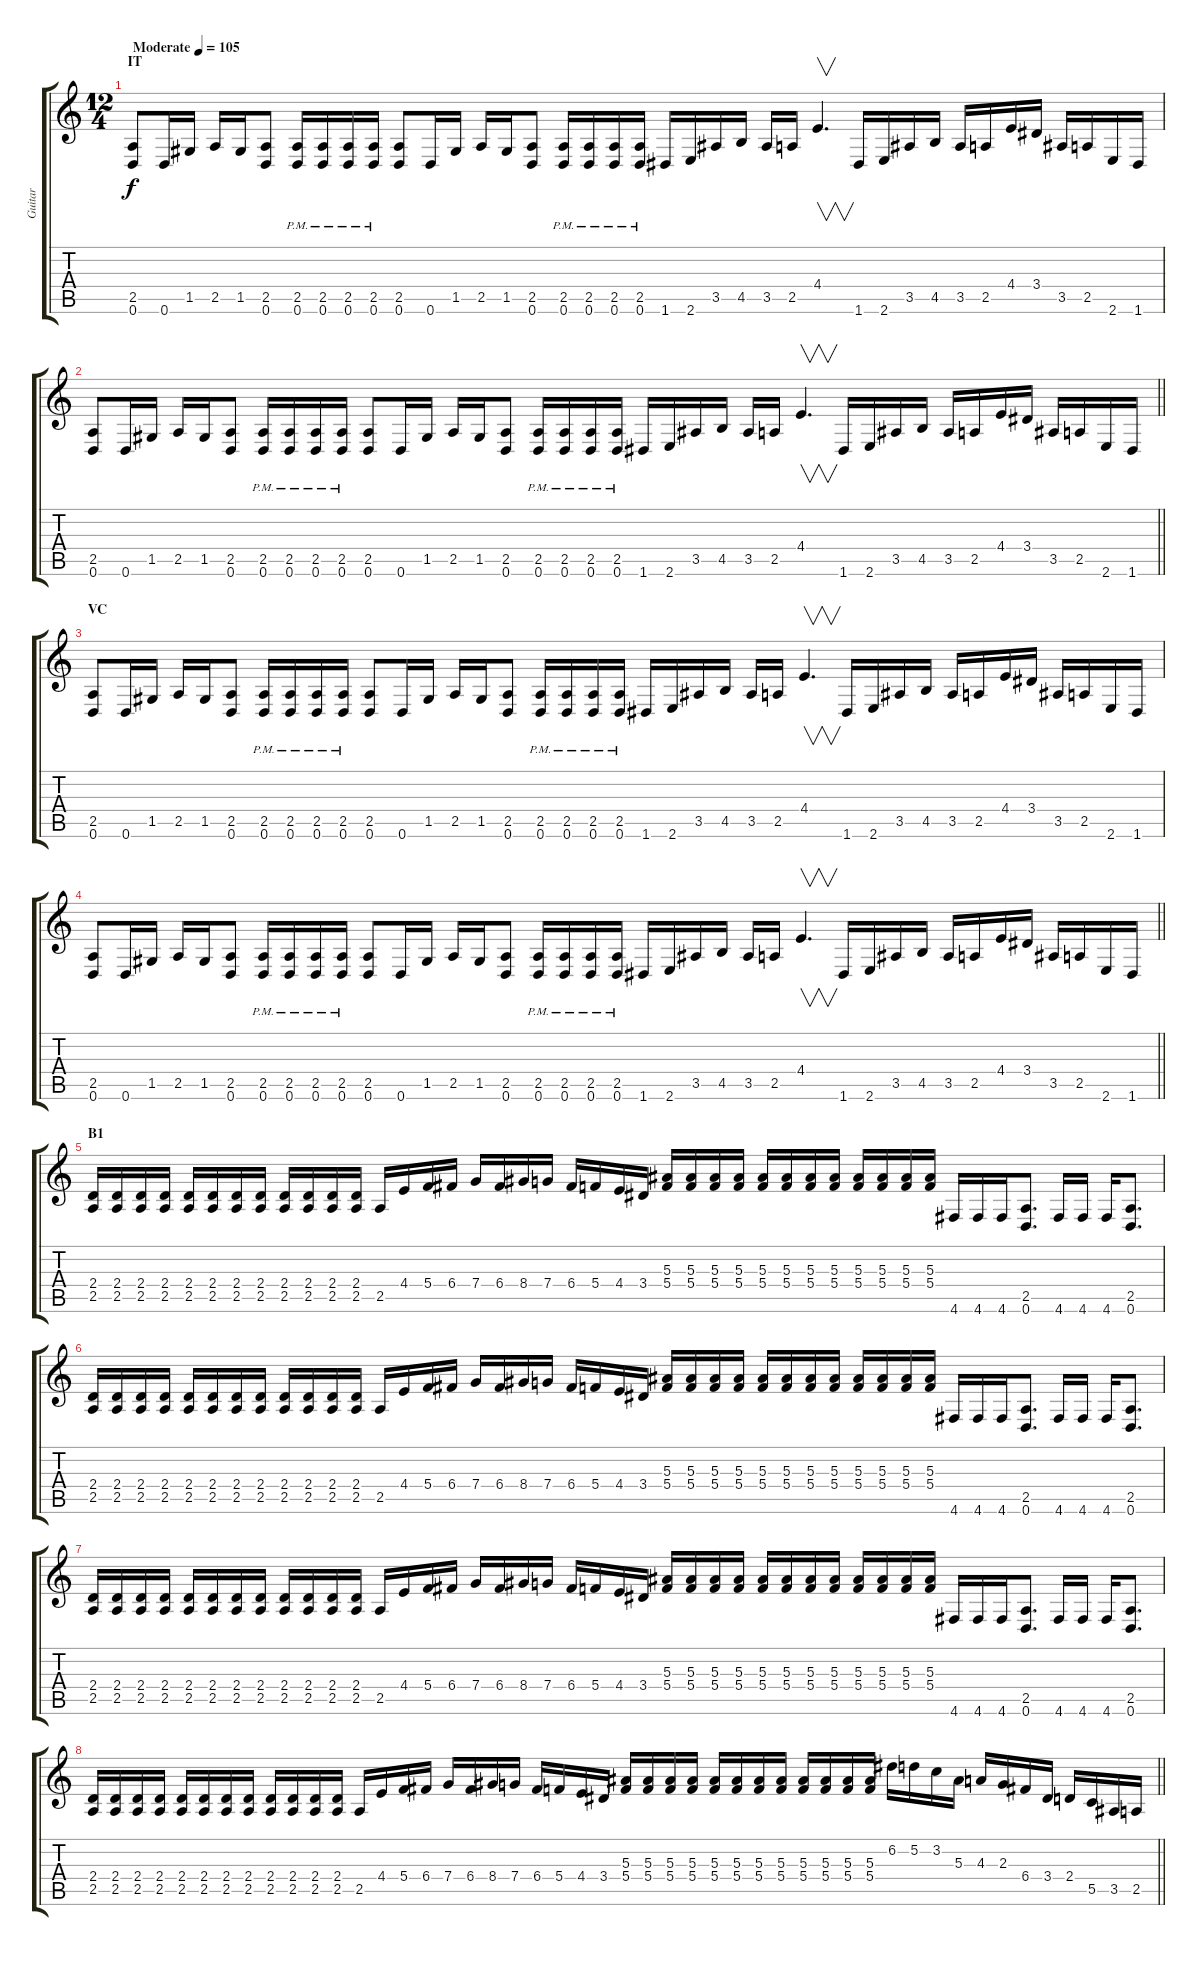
\track ("Guitar" "Guitar") {instrument distortionguitar}
\staff {score tabs}
\tuning (D4 A3 F3 C3 G2 D2) {hide}
\ts (12 4)
\section ("" "IT")
\tempo (105 "Moderate")
\clef g2
\ks c
(2.5 0.6).8{dy f instrument distortionguitar} 0.6.16 1.5.16 2.5.16 1.5.16 (2.5 0.6).8 (2.5{pm} 0.6{pm}).16 (2.5{pm} 0.6{pm}).16 (2.5{pm} 0.6{pm}).16 (2.5{pm} 0.6{pm}).16 (2.5 0.6).8 0.6.16 1.5.16 2.5.16 1.5.16 (2.5 0.6).8 (2.5{pm} 0.6{pm}).16 (2.5{pm} 0.6{pm}).16 (2.5{pm} 0.6{pm}).16 (2.5{pm} 0.6{pm}).16 1.6.16 2.6.16 3.5.16 4.5.16 3.5.16 2.5.16 4.4.4{v d} 1.6.16 2.6.16 3.5.16 4.5.16 3.5.16 2.5.16 4.4.16 3.4.16 3.5.16 2.5.16 2.6.16 1.6.16 |
\barLineRight lightlight
(2.5 0.6).8 0.6.16 1.5.16 2.5.16 1.5.16 (2.5 0.6).8 (2.5{pm} 0.6{pm}).16 (2.5{pm} 0.6{pm}).16 (2.5{pm} 0.6{pm}).16 (2.5{pm} 0.6{pm}).16 (2.5 0.6).8 0.6.16 1.5.16 2.5.16 1.5.16 (2.5 0.6).8 (2.5{pm} 0.6{pm}).16 (2.5{pm} 0.6{pm}).16 (2.5{pm} 0.6{pm}).16 (2.5{pm} 0.6{pm}).16 1.6.16 2.6.16 3.5.16 4.5.16 3.5.16 2.5.16 4.4.4{v d} 1.6.16 2.6.16 3.5.16 4.5.16 3.5.16 2.5.16 4.4.16 3.4.16 3.5.16 2.5.16 2.6.16 1.6.16 |
\section ("" "VC")
(2.5 0.6).8 0.6.16 1.5.16 2.5.16 1.5.16 (2.5 0.6).8 (2.5{pm} 0.6{pm}).16 (2.5{pm} 0.6{pm}).16 (2.5{pm} 0.6{pm}).16 (2.5{pm} 0.6{pm}).16 (2.5 0.6).8 0.6.16 1.5.16 2.5.16 1.5.16 (2.5 0.6).8 (2.5{pm} 0.6{pm}).16 (2.5{pm} 0.6{pm}).16 (2.5{pm} 0.6{pm}).16 (2.5{pm} 0.6{pm}).16 1.6.16 2.6.16 3.5.16 4.5.16 3.5.16 2.5.16 4.4.4{v d} 1.6.16 2.6.16 3.5.16 4.5.16 3.5.16 2.5.16 4.4.16 3.4.16 3.5.16 2.5.16 2.6.16 1.6.16 |
\barLineRight lightlight
(2.5 0.6).8 0.6.16 1.5.16 2.5.16 1.5.16 (2.5 0.6).8 (2.5{pm} 0.6{pm}).16 (2.5{pm} 0.6{pm}).16 (2.5{pm} 0.6{pm}).16 (2.5{pm} 0.6{pm}).16 (2.5 0.6).8 0.6.16 1.5.16 2.5.16 1.5.16 (2.5 0.6).8 (2.5{pm} 0.6{pm}).16 (2.5{pm} 0.6{pm}).16 (2.5{pm} 0.6{pm}).16 (2.5{pm} 0.6{pm}).16 1.6.16 2.6.16 3.5.16 4.5.16 3.5.16 2.5.16 4.4.4{v d} 1.6.16 2.6.16 3.5.16 4.5.16 3.5.16 2.5.16 4.4.16 3.4.16 3.5.16 2.5.16 2.6.16 1.6.16 |
\section ("" "B1")
(2.4 2.5).16 (2.4 2.5).16 (2.4 2.5).16 (2.4 2.5).16 (2.4 2.5).16 (2.4 2.5).16 (2.4 2.5).16 (2.4 2.5).16 (2.4 2.5).16 (2.4 2.5).16 (2.4 2.5).16 (2.4 2.5).16 2.5.16 4.4.16 5.4.16 6.4.16 7.4.16 6.4.16 8.4.16 7.4.16 6.4.16 5.4.16 4.4.16 3.4.16 (5.3 5.4).16 (5.3 5.4).16 (5.3 5.4).16 (5.3 5.4).16 (5.3 5.4).16 (5.3 5.4).16 (5.3 5.4).16 (5.3 5.4).16 (5.3 5.4).16 (5.3 5.4).16 (5.3 5.4).16 (5.3 5.4).16 4.6.16 4.6.16 4.6.16 (2.5 0.6).8{d} 4.6.16 4.6.16 4.6.16 (2.5 0.6).8{d} |
(2.4 2.5).16 (2.4 2.5).16 (2.4 2.5).16 (2.4 2.5).16 (2.4 2.5).16 (2.4 2.5).16 (2.4 2.5).16 (2.4 2.5).16 (2.4 2.5).16 (2.4 2.5).16 (2.4 2.5).16 (2.4 2.5).16 2.5.16 4.4.16 5.4.16 6.4.16 7.4.16 6.4.16 8.4.16 7.4.16 6.4.16 5.4.16 4.4.16 3.4.16 (5.3 5.4).16 (5.3 5.4).16 (5.3 5.4).16 (5.3 5.4).16 (5.3 5.4).16 (5.3 5.4).16 (5.3 5.4).16 (5.3 5.4).16 (5.3 5.4).16 (5.3 5.4).16 (5.3 5.4).16 (5.3 5.4).16 4.6.16 4.6.16 4.6.16 (2.5 0.6).8{d} 4.6.16 4.6.16 4.6.16 (2.5 0.6).8{d} |
(2.4 2.5).16 (2.4 2.5).16 (2.4 2.5).16 (2.4 2.5).16 (2.4 2.5).16 (2.4 2.5).16 (2.4 2.5).16 (2.4 2.5).16 (2.4 2.5).16 (2.4 2.5).16 (2.4 2.5).16 (2.4 2.5).16 2.5.16 4.4.16 5.4.16 6.4.16 7.4.16 6.4.16 8.4.16 7.4.16 6.4.16 5.4.16 4.4.16 3.4.16 (5.3 5.4).16 (5.3 5.4).16 (5.3 5.4).16 (5.3 5.4).16 (5.3 5.4).16 (5.3 5.4).16 (5.3 5.4).16 (5.3 5.4).16 (5.3 5.4).16 (5.3 5.4).16 (5.3 5.4).16 (5.3 5.4).16 4.6.16 4.6.16 4.6.16 (2.5 0.6).8{d} 4.6.16 4.6.16 4.6.16 (2.5 0.6).8{d} |
\barLineRight lightlight
(2.4 2.5).16 (2.4 2.5).16 (2.4 2.5).16 (2.4 2.5).16 (2.4 2.5).16 (2.4 2.5).16 (2.4 2.5).16 (2.4 2.5).16 (2.4 2.5).16 (2.4 2.5).16 (2.4 2.5).16 (2.4 2.5).16 2.5.16 4.4.16 5.4.16 6.4.16 7.4.16 6.4.16 8.4.16 7.4.16 6.4.16 5.4.16 4.4.16 3.4.16 (5.3 5.4).16 (5.3 5.4).16 (5.3 5.4).16 (5.3 5.4).16 (5.3 5.4).16 (5.3 5.4).16 (5.3 5.4).16 (5.3 5.4).16 (5.3 5.4).16 (5.3 5.4).16 (5.3 5.4).16 (5.3 5.4).16 6.2.16 5.2.16 3.2.16 5.3.16 4.3.16 2.3.16 6.4.16 3.4.16 2.4.16 5.5.16 3.5.16 2.5.16
